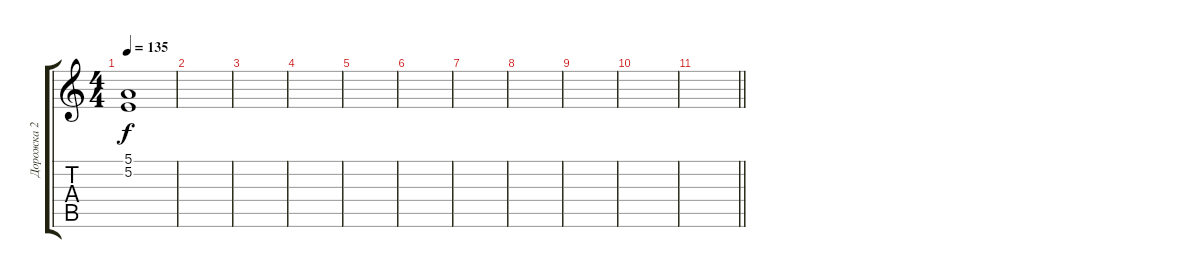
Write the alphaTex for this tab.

\track ("Дорожка 2" "Дорожка 2") {instrument pad2warm}
\staff {score tabs}
\tuning (E4 B3 G3 D3 A2 E2) {hide}
\ts (4 4)
\tempo 135
\clef g2
\ks c
(5.1 5.2).1{dy f} |
|
|
|
|
|
|
|
|
|
\barLineRight lightlight
